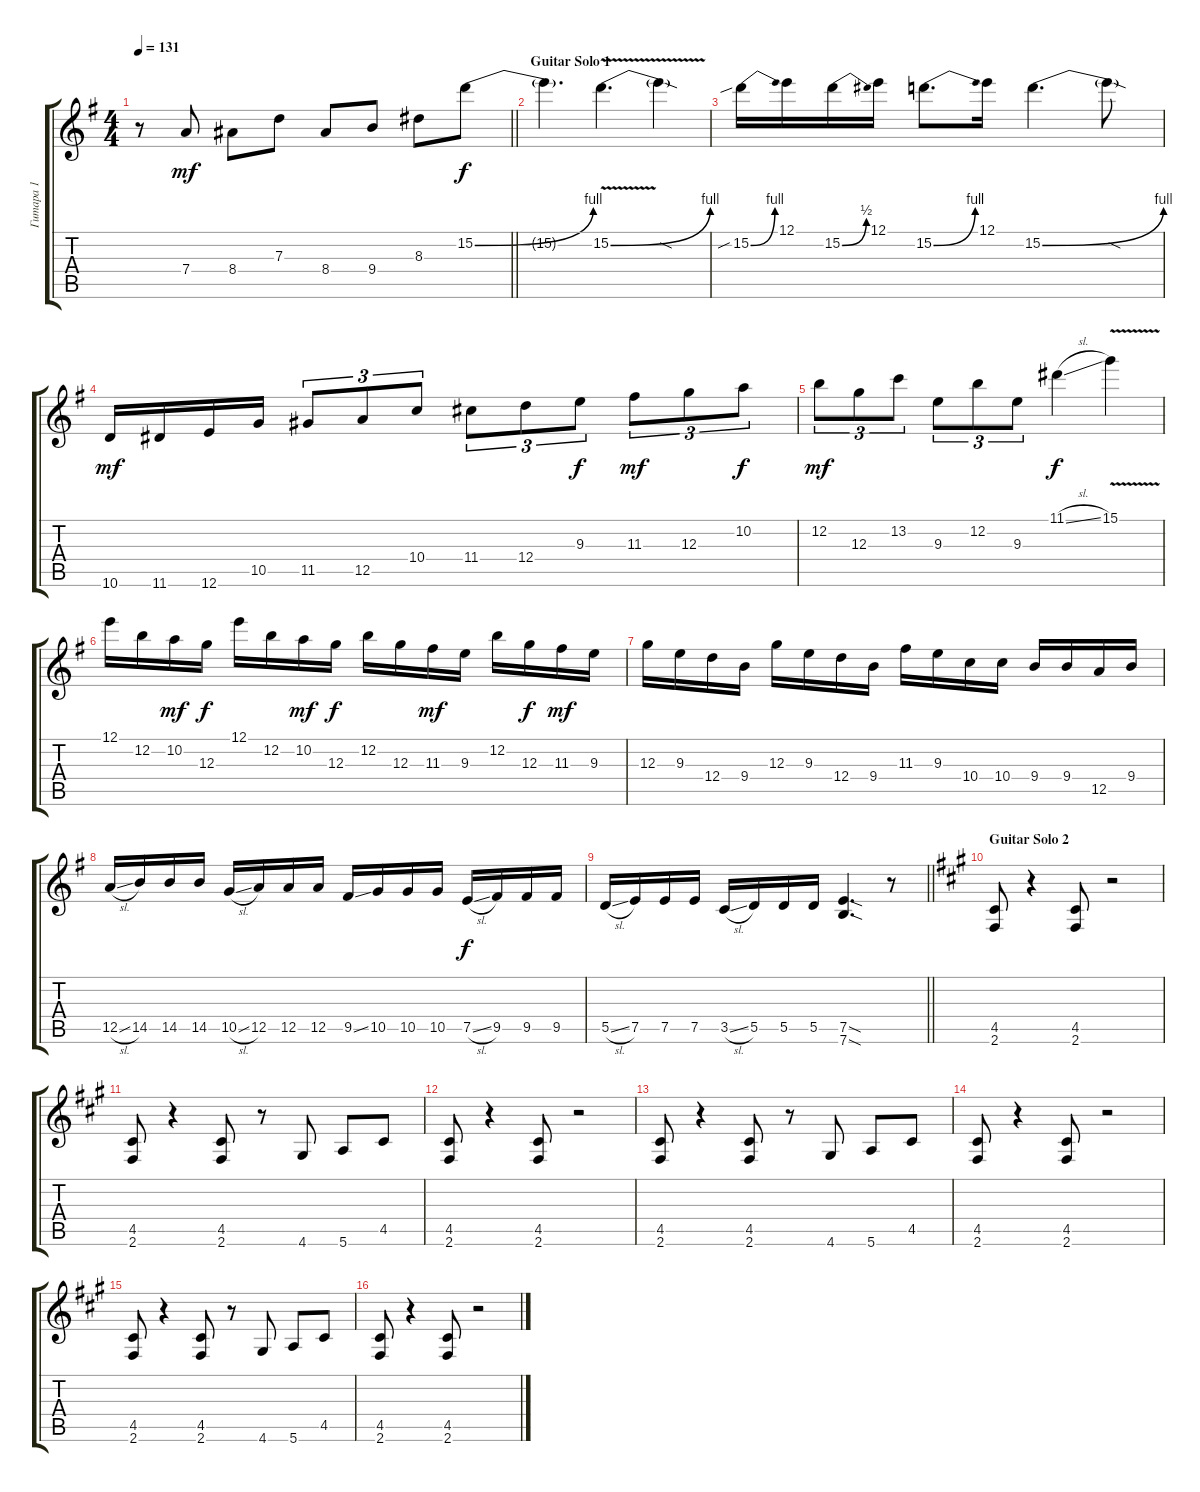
\track ("Гитара 1" "Гитара 1") {instrument distortionguitar}
\staff {score tabs}
\tuning (E4 B3 G3 D3 A2 E2) {hide}
\ts (4 4)
\tempo 131
\clef g2
\barLineRight lightlight
\ks eminor
r.8{dy mf} 7.4.8 8.4.8 7.3.8 8.4.8 9.4.8 8.3.8 15.2{be (bend 0 0 60 4)}.8{dy f} |
\section ("" "Guitar Solo 1")
15.2{t}.4{d} 15.2{be (bend 0 0 60 4) v}.4{d} 15.2{sod t}.4 |
15.2{be (bend 0 0 60 4) sib}.16 12.1.16 15.2{be (bend 0 0 60 2)}.16 12.1.16 15.2{be (bend 0 0 60 4)}.8{d} 12.1.16 15.2{be (bend 0 0 60 4)}.4{d} 15.2{sod t}.8 |
10.6.16{dy mf} 11.6.16 12.6.16 10.5.16 11.5.8{tu (3 2)} 12.5.8{tu (3 2)} 10.4.8{tu (3 2)} 11.4.8{tu (3 2)} 12.4.8{tu (3 2)} 9.3.8{tu (3 2) dy f} 11.3.8{tu (3 2) dy mf} 12.3.8{tu (3 2)} 10.2.8{tu (3 2) dy f} |
12.2.8{tu (3 2) dy mf} 12.3.8{tu (3 2)} 13.2.8{tu (3 2)} 9.3.8{tu (3 2)} 12.2.8{tu (3 2)} 9.3.8{tu (3 2)} 11.1{sl}.4{dy f} 15.1{v}.4 |
12.1.16 12.2.16 10.2.16{dy mf} 12.3.16{dy f} 12.1.16 12.2.16 10.2.16{dy mf} 12.3.16{dy f} 12.2.16 12.3.16 11.3.16{dy mf} 9.3.16 12.2.16 12.3.16{dy f} 11.3.16{dy mf} 9.3.16 |
12.3.16 9.3.16 12.4.16 9.4.16 12.3.16 9.3.16 12.4.16 9.4.16 11.3.16 9.3.16 10.4.16 10.4.16 9.4.16 9.4.16 12.5.16 9.4.16 |
12.5{sl}.16 14.5.16 14.5.16 14.5.16 10.5{sl}.16 12.5.16 12.5.16 12.5.16 9.5{ss}.16 10.5.16 10.5.16 10.5.16 7.5{sl}.16{dy f} 9.5.16 9.5.16 9.5.16 |
\barLineRight lightlight
5.5{sl}.16 7.5.16 7.5.16 7.5.16 3.5{sl}.16 5.5.16 5.5.16 5.5.16 (7.5{sod} 7.6{sod}).4{d} r.8 |
\section ("" "Guitar Solo 2")
\ks f#minor
(4.5 2.6).8 r.4 (4.5 2.6).8 r.2 |
(4.5 2.6).8 r.4 (4.5 2.6).8 r.8 4.6.8 5.6.8 4.5.8 |
(4.5 2.6).8 r.4 (4.5 2.6).8 r.2 |
(4.5 2.6).8 r.4 (4.5 2.6).8 r.8 4.6.8 5.6.8 4.5.8 |
(4.5 2.6).8 r.4 (4.5 2.6).8 r.2 |
(4.5 2.6).8 r.4 (4.5 2.6).8 r.8 4.6.8 5.6.8 4.5.8 |
(4.5 2.6).8 r.4 (4.5 2.6).8 r.2
